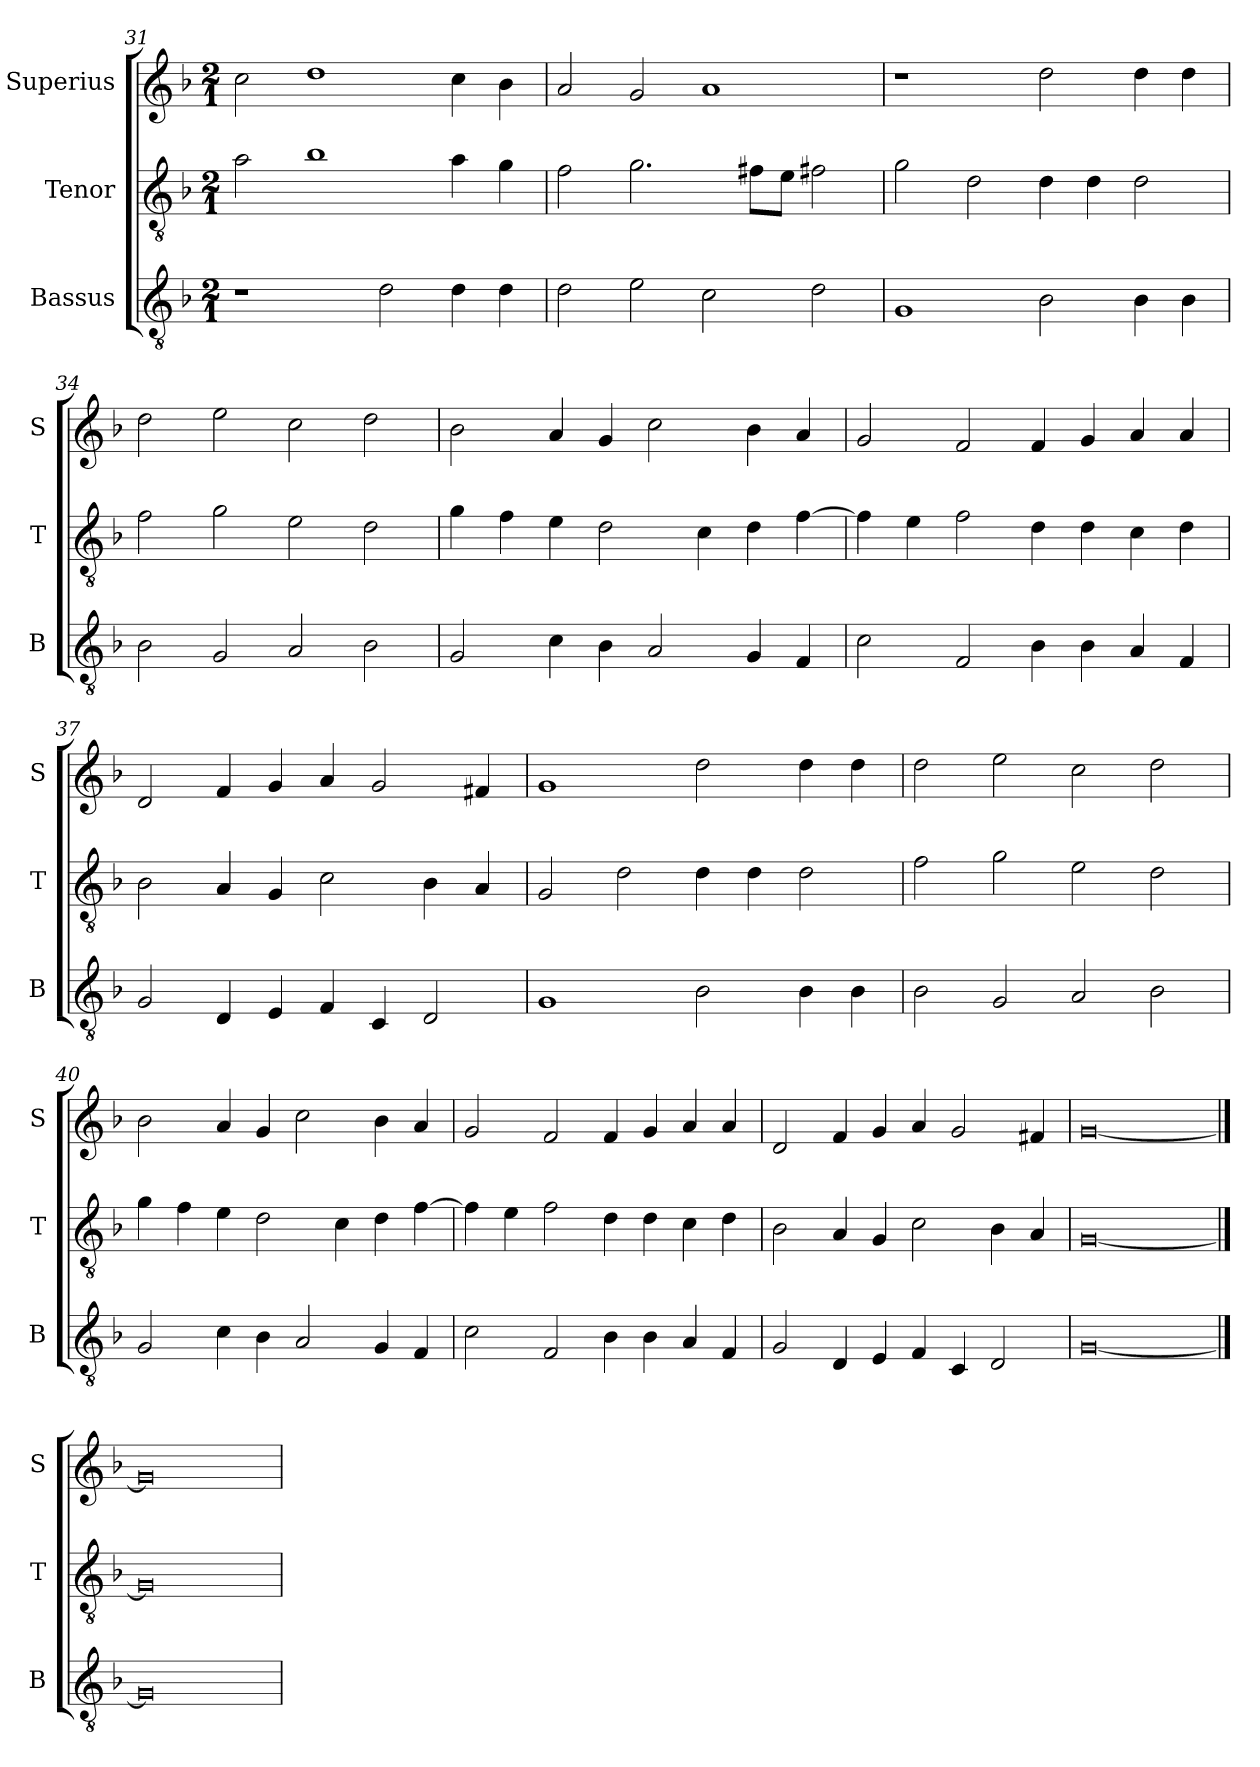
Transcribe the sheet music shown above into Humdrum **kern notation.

**kern	**kern	**kern
*part3	*part2	*part1
*staff3	*staff2	*staff1
*I"Bassus	*I"Tenor	*I"Superius
*I'B	*I'T	*I'S
*clefGv2	*clefGv2	*clefG2
*k[b-]	*k[b-]	*k[b-]
*F:	*F:	*F:
*M2/1	*M2/1	*M2/1
=31	=31	=31
1r	2a	2cc
.	1b-	1dd
2d	.	.
4d	4a	4cc
4d	4g	4b-
=32	=32	=32
2d	2f	2a
2e	2.g	2g
2c	.	1a
.	8f#X\L	.
.	8e\J	.
2d	2f#X	.
=33	=33	=33
1G	2g	1r
.	2d	.
2B-	4d	2dd
.	4d	.
4B-	2d	4dd
4B-	.	4dd
=34	=34	=34
2B-	2f	2dd
2G	2g	2ee
2A	2e	2cc
2B-	2d	2dd
=35	=35	=35
2G	4g	2b-
.	4f	.
4c	4e	4a
4B-	2d	4g
2A	.	2cc
.	4c	.
4G	4d	4b-
4F	[4f	4a
=36	=36	=36
2c	4f]	2g
.	4e	.
2F	2f	2f
4B-	4d	4f
4B-	4d	4g
4A	4c	4a
4F	4d	4a
=37	=37	=37
2G	2B-	2d
4D	4A	4f
4E	4G	4g
4F	2c	4a
4C	.	2g
2D	4B-	.
.	4A	4f#X
=38	=38	=38
1G	2G	1g
.	2d	.
2B-	4d	2dd
.	4d	.
4B-	2d	4dd
4B-	.	4dd
=39	=39	=39
2B-	2f	2dd
2G	2g	2ee
2A	2e	2cc
2B-	2d	2dd
=40	=40	=40
2G	4g	2b-
.	4f	.
4c	4e	4a
4B-	2d	4g
2A	.	2cc
.	4c	.
4G	4d	4b-
4F	[4f	4a
=41	=41	=41
2c	4f]	2g
.	4e	.
2F	2f	2f
4B-	4d	4f
4B-	4d	4g
4A	4c	4a
4F	4d	4a
=42	=42	=42
2G	2B-	2d
4D	4A	4f
4E	4G	4g
4F	2c	4a
4C	.	2g
2D	4B-	.
.	4A	4f#X
=43	=43	=43
[0G	[0G	[0g
==44	==44	==44
0G]	0G]	0g]
=	=	=
*-	*-	*-
